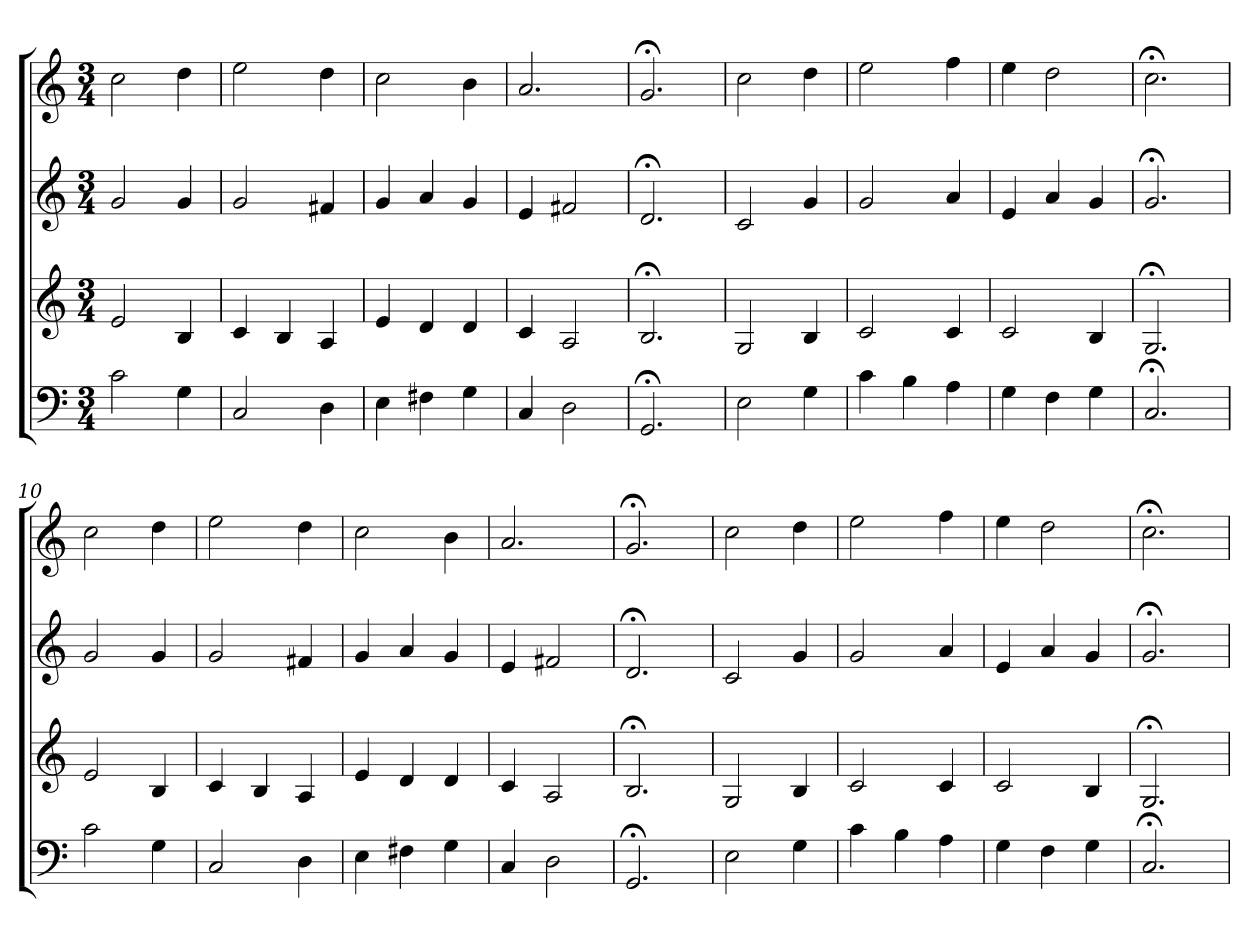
**kern	**kern	**kern	**kern
*part4	*part3	*part2	*part1
*staff4	*staff3	*staff2	*staff1
*clefF4	*clefG2	*clefG2	*clefG2
*M3/4	*M3/4	*M3/4	*M3/4
=1	=1	=1	=1
2c	2e	2g	2cc
4G	4B	4g	4dd
=2	=2	=2	=2
2C	4c	2g	2ee
.	4B	.	.
4D	4A	4f#X	4dd
=3	=3	=3	=3
4E	4e	4g	2cc
4F#X	4d	4a	.
4G	4d	4g	4b
=4	=4	=4	=4
4C	4c	4e	2.a
2D	2A	2f#X	.
=5	=5	=5	=5
2.GG;<	2.B;<	2.d;<	2.g;<
=6	=6	=6	=6
2E	2G	2c	2cc
4G	4B	4g	4dd
=7	=7	=7	=7
4c	2c	2g	2ee
4B	.	.	.
4A	4c	4a	4ff
=8	=8	=8	=8
4G	2c	4e	4ee
4F	.	4a	2dd
4G	4B	4g	.
=9	=9	=9	=9
2.C;<	2.G;<	2.g;<	2.cc;<
=10	=10	=10	=10
2c	2e	2g	2cc
4G	4B	4g	4dd
=11	=11	=11	=11
2C	4c	2g	2ee
.	4B	.	.
4D	4A	4f#X	4dd
=12	=12	=12	=12
4E	4e	4g	2cc
4F#X	4d	4a	.
4G	4d	4g	4b
=13	=13	=13	=13
4C	4c	4e	2.a
2D	2A	2f#X	.
=14	=14	=14	=14
2.GG;<	2.B;<	2.d;<	2.g;<
=15	=15	=15	=15
2E	2G	2c	2cc
4G	4B	4g	4dd
=16	=16	=16	=16
4c	2c	2g	2ee
4B	.	.	.
4A	4c	4a	4ff
=17	=17	=17	=17
4G	2c	4e	4ee
4F	.	4a	2dd
4G	4B	4g	.
=18	=18	=18	=18
2.C;<	2.G;<	2.g;<	2.cc;<
=	=	=	=
*-	*-	*-	*-
